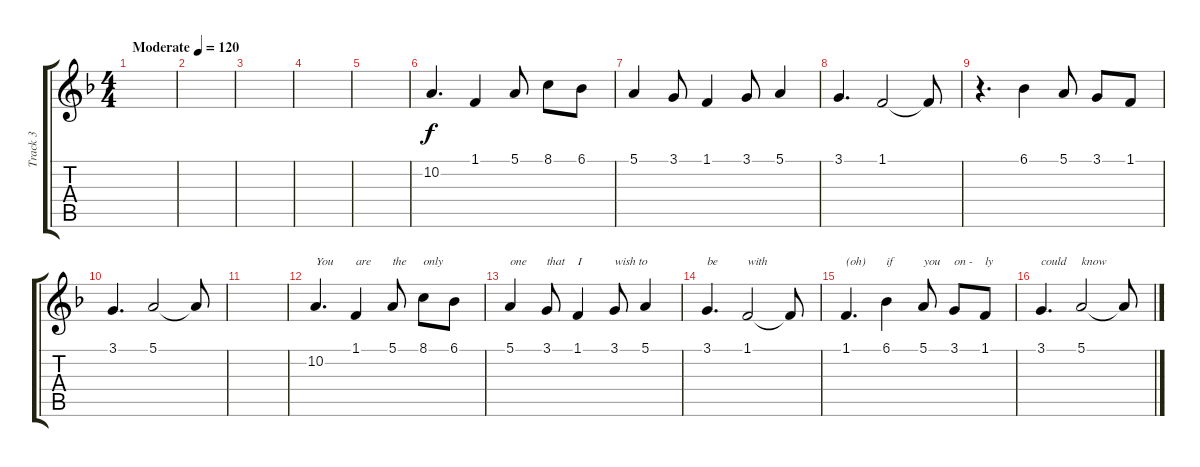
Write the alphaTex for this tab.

\track ("Track 3" "Track 3") {instrument voiceoohs}
\staff {score tabs}
\tuning (E4 B3 G3 D3 A2 E2) {hide}
\ts (4 4)
\tempo (120 "Moderate")
\clef g2
\ks f
|
|
|
|
|
10.2.4{d} 1.1.4 5.1.8 8.1.8 6.1.8 |
5.1.4 3.1.8 1.1.4 3.1.8 5.1.4 |
3.1.4{d} 1.1.2 1.1{t}.8 |
r.4{d} 6.1.4 5.1.8 3.1.8 1.1.8 |
3.1.4{d} 5.1.2 5.1{t}.8 |
|
10.2.4{d txt "You"} 1.1.4{txt "are"} 5.1.8{txt "the"} 8.1.8{txt "only"} 6.1.8 |
5.1.4{txt "one"} 3.1.8{txt "that"} 1.1.4{txt "I"} 3.1.8{txt "wish to"} 5.1.4 |
3.1.4{d txt "be"} 1.1.2{txt "with"} 1.1{t}.8 |
1.1.4{d txt "(oh)"} 6.1.4{txt "if"} 5.1.8{txt "you"} 3.1.8{txt "on -"} 1.1.8{txt "ly"} |
3.1.4{d txt "could"} 5.1.2{txt "know"} 5.1{t}.8
